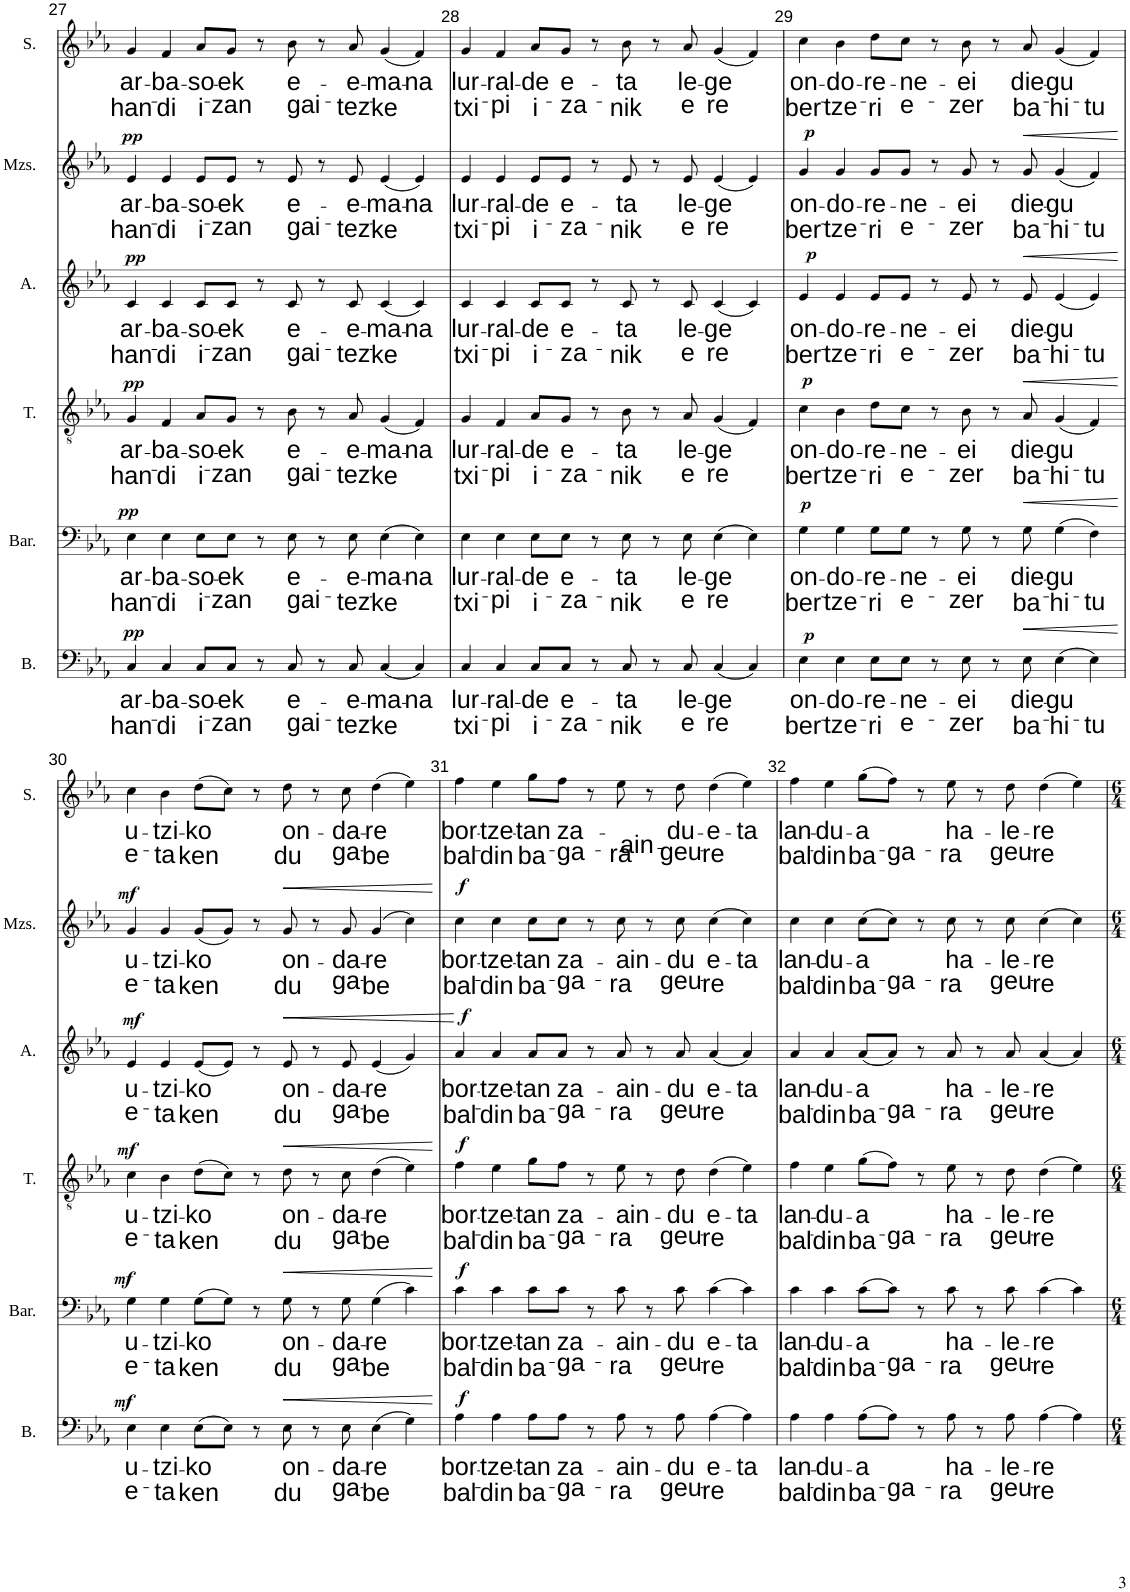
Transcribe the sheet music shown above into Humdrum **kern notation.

**kern	**text	**text	**dynam	**kern	**text	**text	**dynam	**kern	**text	**text	**dynam	**kern	**text	**text	**dynam	**kern	**text	**text	**dynam	**kern	**text	**text
*part6	*part6	*part6	*part6	*part5	*part5	*part5	*part5	*part4	*part4	*part4	*part4	*part3	*part3	*part3	*part3	*part2	*part2	*part2	*part2	*part1	*part1	*part1
*staff6	*staff6	*staff6	*staff6	*staff5	*staff5	*staff5	*staff5	*staff4	*staff4	*staff4	*staff4	*staff3	*staff3	*staff3	*staff3	*staff2	*staff2	*staff2	*staff2	*staff1	*staff1	*staff1
*I"Basse	*	*	*	*I"Baryton	*	*	*	*I"Tenor	*	*	*	*I"Alto	*	*	*	*I"Mezzosoprano	*	*	*	*I"Soprano	*	*
*I'B.	*	*	*	*I'Bar.	*	*	*	*I'T.	*	*	*	*I'A.	*	*	*	*I'Mzs.	*	*	*	*I'S.	*	*
!!LO:PB:g=z
*clefF4	*	*	*	*clefF4	*	*	*	*clefGv2	*	*	*	*clefG2	*	*	*	*clefG2	*	*	*	*clefG2	*	*
*k[b-e-a-]	*	*	*	*k[b-e-a-]	*	*	*	*k[b-e-a-]	*	*	*	*k[b-e-a-]	*	*	*	*k[b-e-a-]	*	*	*	*k[b-e-a-]	*	*
*M7/4	*	*	*	*M7/4	*	*	*	*M7/4	*	*	*	*M7/4	*	*	*	*M7/4	*	*	*	*M7/4	*	*
=27	=27	=27	=27	=27	=27	=27	=27	=27	=27	=27	=27	=27	=27	=27	=27	=27	=27	=27	=27	=27	=27	=27
!	!LO:LY:b	!LO:LY:b	!LO:DY:a	!	!LO:LY:b	!LO:LY:b	!LO:DY:a	!	!LO:LY:b	!LO:LY:b	!LO:DY:a	!	!LO:LY:b	!LO:LY:b	!LO:DY:a	!	!LO:LY:b	!LO:LY:b	!LO:DY:a	!	!LO:LY:b	!LO:LY:b
4C/	ar-	han-	pp	4E-\	ar-	han-	pp	4G/	ar-	han-	pp	4c/	ar-	han-	pp	4e-/	ar-	han-	pp	4g/	ar-	han-
!	!LO:LY:b	!LO:LY:b	!	!	!LO:LY:b	!LO:LY:b	!	!	!LO:LY:b	!LO:LY:b	!	!	!LO:LY:b	!LO:LY:b	!	!	!LO:LY:b	!LO:LY:b	!	!	!LO:LY:b	!LO:LY:b
4C/	-ba-	-di	.	4E-\	-ba-	-di	.	4F/	-ba-	-di	.	4c/	-ba-	-di	.	4e-/	-ba-	-di	.	4f/	-ba-	-di
!	!LO:LY:b	!LO:LY:b	!	!	!LO:LY:b	!LO:LY:b	!	!	!LO:LY:b	!LO:LY:b	!	!	!LO:LY:b	!LO:LY:b	!	!	!LO:LY:b	!LO:LY:b	!	!	!LO:LY:b	!LO:LY:b
8C/L	-so-	i-	.	8E-\L	-so-	i-	.	8A-/L	-so-	i-	.	8c/L	-so-	i-	.	8e-/L	-so-	i-	.	8a-/L	-so-	i-
!	!LO:LY:b	!LO:LY:b	!	!	!LO:LY:b	!LO:LY:b	!	!	!LO:LY:b	!LO:LY:b	!	!	!LO:LY:b	!LO:LY:b	!	!	!LO:LY:b	!LO:LY:b	!	!	!LO:LY:b	!LO:LY:b
8C/J	-ek	-zan	.	8E-\J	-ek	-zan	.	8G/J	-ek	-zan	.	8c/J	-ek	-zan	.	8e-/J	-ek	-zan	.	8g/J	-ek	-zan
8r	.	.	.	8r	.	.	.	8r	.	.	.	8r	.	.	.	8r	.	.	.	8r	.	.
!	!LO:LY:b	!LO:LY:b	!	!	!LO:LY:b	!LO:LY:b	!	!	!LO:LY:b	!LO:LY:b	!	!	!LO:LY:b	!LO:LY:b	!	!	!LO:LY:b	!LO:LY:b	!	!	!LO:LY:b	!LO:LY:b
8C/	e-	gai-	.	8E-\	e-	gai-	.	8B-\	e-	gai-	.	8c/	e-	gai-	.	8e-/	e-	gai-	.	8b-\	e-	gai-
8r	.	.	.	8r	.	.	.	8r	.	.	.	8r	.	.	.	8r	.	.	.	8r	.	.
!	!LO:LY:b	!LO:LY:b	!	!	!LO:LY:b	!LO:LY:b	!	!	!LO:LY:b	!LO:LY:b	!	!	!LO:LY:b	!LO:LY:b	!	!	!LO:LY:b	!LO:LY:b	!	!	!LO:LY:b	!LO:LY:b
8C/	-e-	-tez-	.	8E-\	-e-	-tez-	.	8A-/	-e-	-tez-	.	8c/	-e-	-tez-	.	8e-/	-e-	-tez-	.	8a-/	-e-	-tez-
!	!LO:LY:b	!LO:LY:b	!	!	!LO:LY:b	!LO:LY:b	!	!	!LO:LY:b	!LO:LY:b	!	!	!LO:LY:b	!LO:LY:b	!	!	!LO:LY:b	!LO:LY:b	!	!	!LO:LY:b	!LO:LY:b
(4C/	-ma-	-ke	.	(4E-\	-ma-	-ke	.	(4G/	-ma-	-ke	.	(4c/	-ma-	-ke	.	(4e-/	-ma-	-ke	.	(4g/	-ma-	-ke
!	!LO:LY:b	!	!	!	!LO:LY:b	!	!	!	!LO:LY:b	!	!	!	!LO:LY:b	!	!	!	!LO:LY:b	!	!	!	!LO:LY:b	!
4C/)	-na	.	.	4E-\)	-na	.	.	4F/)	-na	.	.	4c/)	-na	.	.	4e-/)	-na	.	.	4f/)	-na	.
=28	=28	=28	=28	=28	=28	=28	=28	=28	=28	=28	=28	=28	=28	=28	=28	=28	=28	=28	=28	=28	=28	=28
!	!LO:LY:b	!LO:LY:b	!	!	!LO:LY:b	!LO:LY:b	!	!	!LO:LY:b	!LO:LY:b	!	!	!LO:LY:b	!LO:LY:b	!	!	!LO:LY:b	!LO:LY:b	!	!	!LO:LY:b	!LO:LY:b
4C/	lur-	txi-	.	4E-\	lur-	txi-	.	4G/	lur-	txi-	.	4c/	lur-	txi-	.	4e-/	lur-	txi-	.	4g/	lur-	txi-
!	!LO:LY:b	!LO:LY:b	!	!	!LO:LY:b	!LO:LY:b	!	!	!LO:LY:b	!LO:LY:b	!	!	!LO:LY:b	!LO:LY:b	!	!	!LO:LY:b	!LO:LY:b	!	!	!LO:LY:b	!LO:LY:b
4C/	-ral-	-pi	.	4E-\	-ral-	-pi	.	4F/	-ral-	-pi	.	4c/	-ral-	-pi	.	4e-/	-ral-	-pi	.	4f/	-ral-	-pi
!	!LO:LY:b	!LO:LY:b	!	!	!LO:LY:b	!LO:LY:b	!	!	!LO:LY:b	!LO:LY:b	!	!	!LO:LY:b	!LO:LY:b	!	!	!LO:LY:b	!LO:LY:b	!	!	!LO:LY:b	!LO:LY:b
8C/L	-de	i-	.	8E-\L	-de	i-	.	8A-/L	-de	i-	.	8c/L	-de	i-	.	8e-/L	-de	i-	.	8a-/L	-de	i-
!	!LO:LY:b	!LO:LY:b	!	!	!LO:LY:b	!LO:LY:b	!	!	!LO:LY:b	!LO:LY:b	!	!	!LO:LY:b	!LO:LY:b	!	!	!LO:LY:b	!LO:LY:b	!	!	!LO:LY:b	!LO:LY:b
8C/J	e-	-za-	.	8E-\J	e-	-za-	.	8G/J	e-	-za-	.	8c/J	e-	-za-	.	8e-/J	e-	-za-	.	8g/J	e-	-za-
8r	.	.	.	8r	.	.	.	8r	.	.	.	8r	.	.	.	8r	.	.	.	8r	.	.
!	!LO:LY:b	!LO:LY:b	!	!	!LO:LY:b	!LO:LY:b	!	!	!LO:LY:b	!LO:LY:b	!	!	!LO:LY:b	!LO:LY:b	!	!	!LO:LY:b	!LO:LY:b	!	!	!LO:LY:b	!LO:LY:b
8C/	-ta	-nik	.	8E-\	-ta	-nik	.	8B-\	-ta	-nik	.	8c/	-ta	-nik	.	8e-/	-ta	-nik	.	8b-\	-ta	-nik
8r	.	.	.	8r	.	.	.	8r	.	.	.	8r	.	.	.	8r	.	.	.	8r	.	.
!	!LO:LY:b	!LO:LY:b	!	!	!LO:LY:b	!LO:LY:b	!	!	!LO:LY:b	!LO:LY:b	!	!	!LO:LY:b	!LO:LY:b	!	!	!LO:LY:b	!LO:LY:b	!	!	!LO:LY:b	!LO:LY:b
8C/	le-	e	.	8E-\	le-	e	.	8A-/	le-	e	.	8c/	le-	e	.	8e-/	le-	e	.	8a-/	le-	e
!	!LO:LY:b	!LO:LY:b	!	!	!LO:LY:b	!LO:LY:b	!	!	!LO:LY:b	!LO:LY:b	!	!	!LO:LY:b	!LO:LY:b	!	!	!LO:LY:b	!LO:LY:b	!	!	!LO:LY:b	!LO:LY:b
(4C/	-ge	re	.	(4E-\	-ge	re	.	(4G/	-ge	re	.	(4c/	-ge	re	.	(4e-/	-ge	re	.	(4g/	-ge	re
4C/)	.	.	.	4E-\)	.	.	.	4F/)	.	.	.	4c/)	.	.	.	4e-/)	.	.	.	4f/)	.	.
=29	=29	=29	=29	=29	=29	=29	=29	=29	=29	=29	=29	=29	=29	=29	=29	=29	=29	=29	=29	=29	=29	=29
!	!LO:LY:b	!LO:LY:b	!LO:DY:a	!	!LO:LY:b	!LO:LY:b	!LO:DY:a	!	!LO:LY:b	!LO:LY:b	!LO:DY:a	!	!LO:LY:b	!LO:LY:b	!LO:DY:a	!	!LO:LY:b	!LO:LY:b	!LO:DY:a	!	!LO:LY:b	!LO:LY:b
4E-\	on-	ber-	p	4G\	on-	ber-	p	4c\	on-	ber-	p	4e-/	on-	ber-	p	4g/	on-	ber-	p	4cc\	on-	ber-
!	!LO:LY:b	!LO:LY:b	!	!	!LO:LY:b	!LO:LY:b	!	!	!LO:LY:b	!LO:LY:b	!	!	!LO:LY:b	!LO:LY:b	!	!	!LO:LY:b	!LO:LY:b	!	!	!LO:LY:b	!LO:LY:b
4E-\	-do-	-tze-	.	4G\	-do-	-tze-	.	4B-\	-do-	-tze-	.	4e-/	-do-	-tze-	.	4g/	-do-	-tze-	.	4b-\	-do-	-tze-
!	!LO:LY:b	!LO:LY:b	!	!	!LO:LY:b	!LO:LY:b	!	!	!LO:LY:b	!LO:LY:b	!	!	!LO:LY:b	!LO:LY:b	!	!	!LO:LY:b	!LO:LY:b	!	!	!LO:LY:b	!LO:LY:b
8E-\L	-re-	-ri	.	8G\L	-re-	-ri	.	8d\L	-re-	-ri	.	8e-/L	-re-	-ri	.	8g/L	-re-	-ri	.	8dd\L	-re-	-ri
!	!LO:LY:b	!LO:LY:b	!	!	!LO:LY:b	!LO:LY:b	!	!	!LO:LY:b	!LO:LY:b	!	!	!LO:LY:b	!LO:LY:b	!	!	!LO:LY:b	!LO:LY:b	!	!	!LO:LY:b	!LO:LY:b
8E-\J	-ne-	e-	.	8G\J	-ne-	e-	.	8c\J	-ne-	e-	.	8e-/J	-ne-	e-	.	8g/J	-ne-	e-	.	8cc\J	-ne-	e-
8r	.	.	.	8r	.	.	.	8r	.	.	.	8r	.	.	.	8r	.	.	.	8r	.	.
!	!LO:LY:b	!LO:LY:b	!	!	!LO:LY:b	!LO:LY:b	!	!	!LO:LY:b	!LO:LY:b	!	!	!LO:LY:b	!LO:LY:b	!	!	!LO:LY:b	!LO:LY:b	!	!	!LO:LY:b	!LO:LY:b
8E-\	-ei	-zer	.	8G\	-ei	-zer	.	8B-\	-ei	-zer	.	8e-/	-ei	-zer	.	8g/	-ei	-zer	.	8b-\	-ei	-zer
8r	.	.	.	8r	.	.	.	8r	.	.	.	8r	.	.	.	8r	.	.	.	8r	.	.
!	!LO:LY:b	!LO:LY:b	!LO:HP:b	!	!LO:LY:b	!LO:LY:b	!LO:HP:b	!	!LO:LY:b	!LO:LY:b	!LO:HP:b	!	!LO:LY:b	!LO:LY:b	!LO:HP:b	!	!LO:LY:b	!LO:LY:b	!LO:HP:b	!	!LO:LY:b	!LO:LY:b
8E-\	die-	ba-	<	8G\	die-	ba-	<	8A-/	die-	ba-	<	8e-/	die-	ba-	<	8g/	die-	ba-	<	8a-/	die-	ba-
!	!LO:LY:b	!LO:LY:b	!	!	!LO:LY:b	!LO:LY:b	!	!	!LO:LY:b	!LO:LY:b	!	!	!LO:LY:b	!LO:LY:b	!	!	!LO:LY:b	!LO:LY:b	!	!	!LO:LY:b	!LO:LY:b
(4E-\	-gu	-hi-	.	(4G\	-gu	-hi-	.	(4G/	-gu	-hi-	.	(4e-/	-gu	-hi-	.	(4g/	-gu	-hi-	.	(4g/	-gu	-hi-
!	!	!LO:LY:b	!	!	!	!LO:LY:b	!	!	!	!LO:LY:b	!	!	!	!LO:LY:b	!	!	!	!LO:LY:b	!	!	!	!LO:LY:b
4E-\)	.	-tu	.	4F\)	.	-tu	.	4F/)	.	-tu	.	4e-/)	.	-tu	.	4f/)	.	-tu	.	4f/)	.	-tu
.	.	.	[	.	.	.	[	.	.	.	[	.	.	.	[	.	.	.	[	.	.	.
!!LO:LB:g=z
=30	=30	=30	=30	=30	=30	=30	=30	=30	=30	=30	=30	=30	=30	=30	=30	=30	=30	=30	=30	=30	=30	=30
!	!LO:LY:b	!LO:LY:b	!LO:DY:a	!	!LO:LY:b	!LO:LY:b	!LO:DY:a	!	!LO:LY:b	!LO:LY:b	!LO:DY:a	!	!LO:LY:b	!LO:LY:b	!LO:DY:a	!	!LO:LY:b	!LO:LY:b	!LO:DY:a	!	!LO:LY:b	!LO:LY:b
4E-\	u-	e-	mf	4G\	u-	e-	mf	4c\	u-	e-	mf	4e-/	u-	e-	mf	4g/	u-	e-	mf	4cc\	u-	e-
!	!LO:LY:b	!LO:LY:b	!	!	!LO:LY:b	!LO:LY:b	!	!	!LO:LY:b	!LO:LY:b	!	!	!LO:LY:b	!LO:LY:b	!	!	!LO:LY:b	!LO:LY:b	!	!	!LO:LY:b	!LO:LY:b
4E-\	-tzi-	-ta	.	4G\	-tzi-	-ta	.	4B-\	-tzi-	-ta	.	4e-/	-tzi-	-ta	.	4g/	-tzi-	-ta	.	4b-\	-tzi-	-ta
!	!LO:LY:b	!LO:LY:b	!	!	!LO:LY:b	!LO:LY:b	!	!	!LO:LY:b	!LO:LY:b	!	!	!LO:LY:b	!LO:LY:b	!	!	!LO:LY:b	!LO:LY:b	!	!	!LO:LY:b	!LO:LY:b
(8E-\L	-ko	ken	.	(8G\L	-ko	ken	.	(8d\L	-ko	ken	.	(8e-/L	-ko	ken	.	(8g/L	-ko	ken	.	(8dd\L	-ko	ken
8E-\J)	.	.	.	8G\J)	.	.	.	8c\J)	.	.	.	8e-/J)	.	.	.	8g/J)	.	.	.	8cc\J)	.	.
8r	.	.	.	8r	.	.	.	8r	.	.	.	8r	.	.	.	8r	.	.	.	8r	.	.
!	!LO:LY:b	!LO:LY:b	!LO:HP:b	!	!LO:LY:b	!LO:LY:b	!LO:HP:b	!	!LO:LY:b	!LO:LY:b	!LO:HP:b	!	!LO:LY:b	!LO:LY:b	!LO:HP:b	!	!LO:LY:b	!LO:LY:b	!LO:HP:b	!	!LO:LY:b	!LO:LY:b
8E-\	on-	du	<	8G\	on-	du	<	8d\	on-	du	<	8e-/	on-	du	<	8g/	on-	du	<	8dd\	on-	du
8r	.	.	.	8r	.	.	.	8r	.	.	.	8r	.	.	.	8r	.	.	.	8r	.	.
!	!LO:LY:b	!LO:LY:b	!	!	!LO:LY:b	!LO:LY:b	!	!	!LO:LY:b	!LO:LY:b	!	!	!LO:LY:b	!LO:LY:b	!	!	!LO:LY:b	!LO:LY:b	!	!	!LO:LY:b	!LO:LY:b
8E-\	-da-	ga-	.	8G\	-da-	ga-	.	8c\	-da-	ga-	.	8e-/	-da-	ga-	.	8g/	-da-	ga-	.	8cc\	-da-	ga-
!	!LO:LY:b	!LO:LY:b	!	!	!LO:LY:b	!LO:LY:b	!	!	!LO:LY:b	!LO:LY:b	!	!	!LO:LY:b	!LO:LY:b	!	!	!LO:LY:b	!LO:LY:b	!	!	!LO:LY:b	!LO:LY:b
(4E-\	-re	-be	.	(4G\	-re	-be	.	(4d\	-re	-be	.	(4e-/	-re	-be	.	(4g/	-re	-be	.	(4dd\	-re	-be
4G\)	.	.	.	4c\)	.	.	.	4e-\)	.	.	.	4g/)	.	.	.	4cc\)	.	.	.	4ee-\)	.	.
.	.	.	[	.	.	.	[	.	.	.	[	.	.	.	[	.	.	.	[	.	.	.
=31	=31	=31	=31	=31	=31	=31	=31	=31	=31	=31	=31	=31	=31	=31	=31	=31	=31	=31	=31	=31	=31	=31
!	!LO:LY:b	!LO:LY:b	!LO:DY:a	!	!LO:LY:b	!LO:LY:b	!LO:DY:a	!	!LO:LY:b	!LO:LY:b	!LO:DY:a	!	!LO:LY:b	!LO:LY:b	!LO:DY:a	!	!LO:LY:b	!LO:LY:b	!LO:DY:a	!	!LO:LY:b	!LO:LY:b
4A-\	bor-	bal-	f	4c\	bor-	bal-	f	4f\	bor-	bal-	f	4a-/	bor-	bal-	f	4cc\	bor-	bal-	f	4ff\	bor-	bal-
!	!LO:LY:b	!LO:LY:b	!	!	!LO:LY:b	!LO:LY:b	!	!	!LO:LY:b	!LO:LY:b	!	!	!LO:LY:b	!LO:LY:b	!	!	!LO:LY:b	!LO:LY:b	!	!	!LO:LY:b	!LO:LY:b
4A-\	-tze-	-din	.	4c\	-tze-	-din	.	4e-\	-tze-	-din	.	4a-/	-tze-	-din	.	4cc\	-tze-	-din	.	4ee-\	-tze-	-din
!	!LO:LY:b	!LO:LY:b	!	!	!LO:LY:b	!LO:LY:b	!	!	!LO:LY:b	!LO:LY:b	!	!	!LO:LY:b	!LO:LY:b	!	!	!LO:LY:b	!LO:LY:b	!	!	!LO:LY:b	!LO:LY:b
8A-\L	-tan	ba-	.	8c\L	-tan	ba-	.	8g\L	-tan	ba-	.	8a-/L	-tan	ba-	.	8cc\L	-tan	ba-	.	8gg\L	-tan	ba-
!	!LO:LY:b	!LO:LY:b	!	!	!LO:LY:b	!LO:LY:b	!	!	!LO:LY:b	!LO:LY:b	!	!	!LO:LY:b	!LO:LY:b	!	!	!LO:LY:b	!LO:LY:b	!	!	!LO:LY:b	!LO:LY:b
8A-\J	za-	-ga-	.	8c\J	za-	-ga-	.	8f\J	za-	-ga-	.	8a-/J	za-	-ga-	.	8cc\J	za-	-ga-	.	8ff\J	za-	-ga-
8r	.	.	.	8r	.	.	.	8r	.	.	.	8r	.	.	.	8r	.	.	.	8r	.	.
!	!LO:LY:b	!LO:LY:b	!	!	!LO:LY:b	!LO:LY:b	!	!	!LO:LY:b	!LO:LY:b	!	!	!LO:LY:b	!LO:LY:b	!	!	!LO:LY:b	!LO:LY:b	!	!	!LO:LY:b	!LO:LY:b
8A-\	-ain-	-ra	.	8c\	-ain-	-ra	.	8e-\	-ain-	-ra	.	8a-/	-ain-	-ra	.	8cc\	-ain-	-ra	.	8ee-\	-ain-	-ra
8r	.	.	.	8r	.	.	.	8r	.	.	.	8r	.	.	.	8r	.	.	.	8r	.	.
!	!LO:LY:b	!LO:LY:b	!	!	!LO:LY:b	!LO:LY:b	!	!	!LO:LY:b	!LO:LY:b	!	!	!LO:LY:b	!LO:LY:b	!	!	!LO:LY:b	!LO:LY:b	!	!	!LO:LY:b	!LO:LY:b
8A-\	-du	geu-	.	8c\	-du	geu-	.	8d\	-du	geu-	.	8a-/	-du	geu-	.	8cc\	-du	geu-	.	8dd\	-du-	geu-
!	!LO:LY:b	!LO:LY:b	!	!	!LO:LY:b	!LO:LY:b	!	!	!LO:LY:b	!LO:LY:b	!	!	!LO:LY:b	!LO:LY:b	!	!	!LO:LY:b	!LO:LY:b	!	!	!LO:LY:b	!LO:LY:b
(4A-\	e-	-re	.	(4c\	e-	-re	.	(4d\	e-	-re	.	(4a-/	e-	-re	.	(4cc\	e-	-re	.	(4dd\	-e-	-re
!	!LO:LY:b	!	!	!	!LO:LY:b	!	!	!	!LO:LY:b	!	!	!	!LO:LY:b	!	!	!	!LO:LY:b	!	!	!	!LO:LY:b	!
4A-\)	-ta	.	.	4c\)	-ta	.	.	4e-\)	-ta	.	.	4a-/)	-ta	.	.	4cc\)	-ta	.	.	4ee-\)	-ta	.
=32	=32	=32	=32	=32	=32	=32	=32	=32	=32	=32	=32	=32	=32	=32	=32	=32	=32	=32	=32	=32	=32	=32
!	!LO:LY:b	!LO:LY:b	!	!	!LO:LY:b	!LO:LY:b	!	!	!LO:LY:b	!LO:LY:b	!	!	!LO:LY:b	!LO:LY:b	!	!	!LO:LY:b	!LO:LY:b	!	!	!LO:LY:b	!LO:LY:b
4A-\	lan-	bal-	.	4c\	lan-	bal-	.	4f\	lan-	bal-	.	4a-/	lan-	bal-	.	4cc\	lan-	bal-	.	4ff\	lan-	bal-
!	!LO:LY:b	!LO:LY:b	!	!	!LO:LY:b	!LO:LY:b	!	!	!LO:LY:b	!LO:LY:b	!	!	!LO:LY:b	!LO:LY:b	!	!	!LO:LY:b	!LO:LY:b	!	!	!LO:LY:b	!LO:LY:b
4A-\	-du-	-din	.	4c\	-du-	-din	.	4e-\	-du-	-din	.	4a-/	-du-	-din	.	4cc\	-du-	-din	.	4ee-\	-du-	-din
!	!LO:LY:b	!LO:LY:b	!	!	!LO:LY:b	!LO:LY:b	!	!	!LO:LY:b	!LO:LY:b	!	!	!LO:LY:b	!LO:LY:b	!	!	!LO:LY:b	!LO:LY:b	!	!	!LO:LY:b	!LO:LY:b
(8A-\L	-a	ba-	.	(8c\L	-a	ba-	.	(8g\L	-a	ba-	.	(8a-/L	-a	ba-	.	(8cc\L	-a	ba-	.	(8gg\L	-a	ba-
!	!	!LO:LY:b	!	!	!	!LO:LY:b	!	!	!	!LO:LY:b	!	!	!	!LO:LY:b	!	!	!	!LO:LY:b	!	!	!	!LO:LY:b
8A-\J)	.	-ga-	.	8c\J)	.	-ga-	.	8f\J)	.	-ga-	.	8a-/J)	.	-ga-	.	8cc\J)	.	-ga-	.	8ff\J)	.	-ga-
8r	.	.	.	8r	.	.	.	8r	.	.	.	8r	.	.	.	8r	.	.	.	8r	.	.
!	!LO:LY:b	!LO:LY:b	!	!	!LO:LY:b	!LO:LY:b	!	!	!LO:LY:b	!LO:LY:b	!	!	!LO:LY:b	!LO:LY:b	!	!	!LO:LY:b	!LO:LY:b	!	!	!LO:LY:b	!LO:LY:b
8A-\	ha-	-ra	.	8c\	ha-	-ra	.	8e-\	ha-	-ra	.	8a-/	ha-	-ra	.	8cc\	ha-	-ra	.	8ee-\	ha-	-ra
8r	.	.	.	8r	.	.	.	8r	.	.	.	8r	.	.	.	8r	.	.	.	8r	.	.
!	!LO:LY:b	!LO:LY:b	!	!	!LO:LY:b	!LO:LY:b	!	!	!LO:LY:b	!LO:LY:b	!	!	!LO:LY:b	!LO:LY:b	!	!	!LO:LY:b	!LO:LY:b	!	!	!LO:LY:b	!LO:LY:b
8A-\	-le-	geu-	.	8c\	-le-	geu-	.	8d\	-le-	geu-	.	8a-/	-le-	geu-	.	8cc\	-le-	geu-	.	8dd\	-le-	geu-
!	!LO:LY:b	!LO:LY:b	!	!	!LO:LY:b	!LO:LY:b	!	!	!LO:LY:b	!LO:LY:b	!	!	!LO:LY:b	!LO:LY:b	!	!	!LO:LY:b	!LO:LY:b	!	!	!LO:LY:b	!LO:LY:b
(4A-\	-re	-re	.	(4c\	-re	-re	.	(4d\	-re	-re	.	(4a-/	-re	-re	.	(4cc\	-re	-re	.	(4dd\	-re	-re
4A-\)	.	.	.	4c\)	.	.	.	4e-\)	.	.	.	4a-/)	.	.	.	4cc\)	.	.	.	4ee-\)	.	.
=	=	=	=	=	=	=	=	=	=	=	=	=	=	=	=	=	=	=	=	=	=	=
*-	*-	*-	*-	*-	*-	*-	*-	*-	*-	*-	*-	*-	*-	*-	*-	*-	*-	*-	*-	*-	*-	*-
